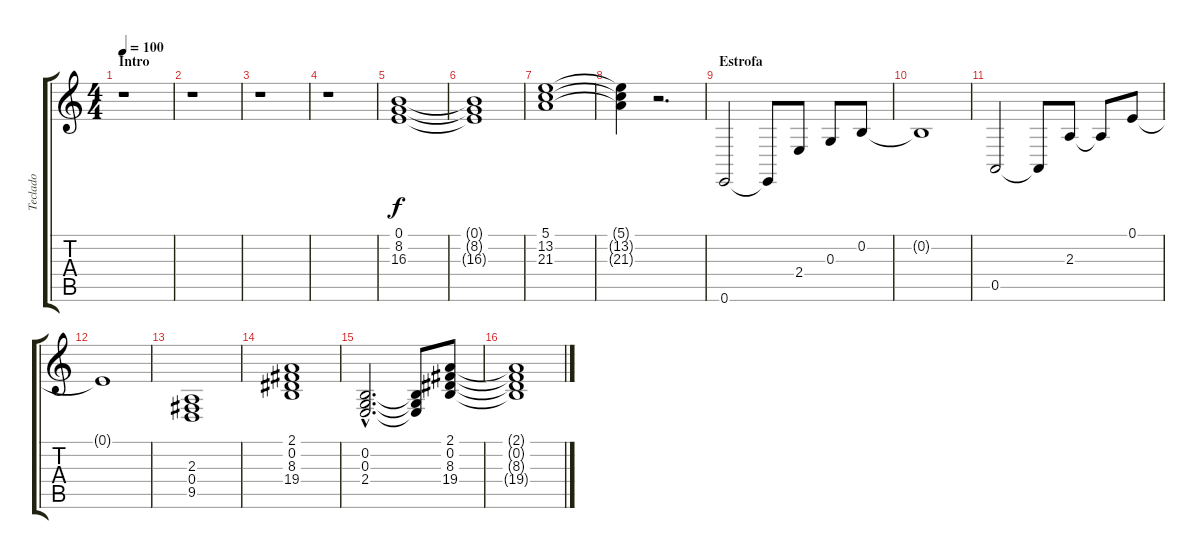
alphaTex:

\track ("Teclado" "Teclado") {instrument acousticgrandpiano}
\staff {score tabs}
\tuning (E4 B3 G3 D3 A2 E2) {hide}
\ts (4 4)
\section ("" "Intro")
\tempo 100
\clef g2
\ks c
r.1{dy f instrument acousticgrandpiano} |
r.1 |
r.1 |
r.1 |
(0.1 8.2 16.3).1{volume 7 instrument choiraahs} |
(0.1{t} 8.2{t} 16.3{t}).1 |
(5.1 13.2 21.3).1 |
(5.1{t} 13.2{t} 21.3{t}).4 r.2{d} |
\section ("" "Estrofa")
0.6.2{volume 9 instrument acousticgrandpiano} 0.6{t}.8 2.4.8 0.3.8 0.2.8 |
0.2{t}.1 |
0.5.2 0.5{t}.8 2.3.8 2.3{t}.8 0.1.8 |
0.1{t}.1 |
(2.3 0.4 9.5).1 |
(2.1 0.2 8.3 19.4).1 |
(0.2{hac} 0.3{hac} 2.4{hac}).2{d} (0.2{t} 0.3{t} 2.4{t}).8 (2.1 0.2 8.3 19.4).8 |
(2.1{t} 0.2{t} 8.3{t} 19.4{t}).1
